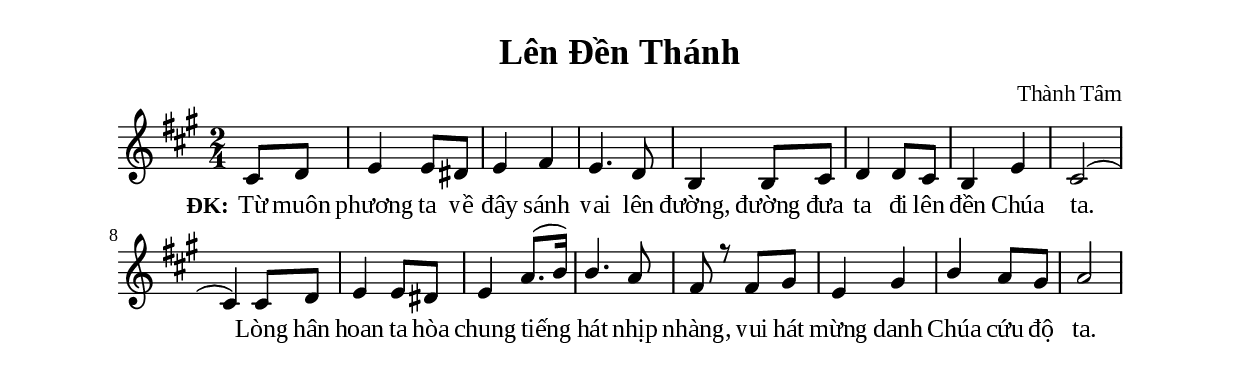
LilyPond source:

% Cài đặt chung
\version "2.20.0"
\include "english.ly"

\header {
  title = "Lên Đền Thánh"
  composer = "Thành Tâm"
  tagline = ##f
}

global = {
  \key a \major
  \time 2/4
}

\paper {
  #(set-paper-size "a4")
  top-margin = 15\mm
  bottom-margin = 15\mm
  left-margin = 20\mm
  right-margin = 20\mm
  indent = #0
  #(define fonts
	 (make-pango-font-tree "Liberation Serif"
	 		       "Liberation Serif"
			       "Liberation Serif"
			       (/ 20 20)))
}

printItalic = { \override LyricText.font-shape = #'italic }

% Nhạc điệp khúc
sopChorus = \relative c' {
  \partial 4 cs8 d |
  e4 e8 ds |
  e4 fs |
  e4. d8 |
  b4 b8 cs |
  d4 d8 cs |
  b4 e |
  cs2 ( |
  cs4) cs8 d |
  e4 e8 ds |
  e4 a8. (b16) |
  b4. a8 |
  fs r fs gs |
  e4 gs |
  b a8 gs |
  a2 |
  
}

bassChorus = \relative c' {
  \skip 1.
  \skip 1.
  
}

% Nhạc phiên khúc
verseMusic = \relative c' {
  \set Score.currentBarNumber = #15
  
}

% Lời điệp khúc
choruslyric = \lyricmode {
  \set stanza = #"ĐK:"
  Từ muôn phương ta về đây sánh vai lên đường,
  đường đưa ta đi lên đền Chúa ta.
  Lòng hân hoan ta hòa chung tiếng hát nhịp nhàng,
  vui hát mừng danh Chúa cứu độ ta.
  Tiến tiến bước lên đền đền thánh của Người.
  Cất tiếng hát vui lên dân thánh của Người.
  Tiến tiến bước loan truyền hồng ân Thiên Chúa Trời,
  ta hát mừng tình thiên thu Chúa ta.
}

% Lời phiên khúc
verseOne = \lyricmode {
  \set stanza = #"1."
  Vui mừng khi người ta bảo tôi:
  Ta về thăm nhà Cha chúng ta.
  Một ngày trong nhà Cha dấu yêu,
  sướng vui thay hơn trăm ngày ở xa quê nhà.
}

verseTwo = \lyricmode {
  \set stanza = #"2."
  Như ngày nào đoàn dân Chúa xưa,
  băng rừng sâu vượt qua biển khơi.
  Lên đường đi hồi hương thánh đô.
  Chúng ta đi đi lên đền Chúa ta thân yêu.
}

%%%%%%%%%%%%%%%%%%%%%%%%%%%%%
% 6. Bố trí
%%%%%%%%%%%%%%%%%%%%%%%%%%%%%
\score {
  \new ChoirStaff <<
    \new Staff = chorus <<
      \new Voice = "sopranos" {
        \voiceOne \global \stemUp \sopChorus
      }
      \new Voice = "basses" {
        \voiceTwo \global \stemDown \bassChorus
      }
    >>
    \new Lyrics = basses
    \context Lyrics = basses \lyricsto sopranos \choruslyric
  >>
}

\score {
  \new ChoirStaff <<
    \new Staff = verses <<
      \override Staff.TimeSignature.transparent = ##t
      \new Voice = "verse" {
        \global \stemNeutral \verseMusic
      }
    >>
    \new Lyrics \lyricsto verse \verseOne
    \new Lyrics \with \printItalic \lyricsto verse \verseTwo
  >>
}
